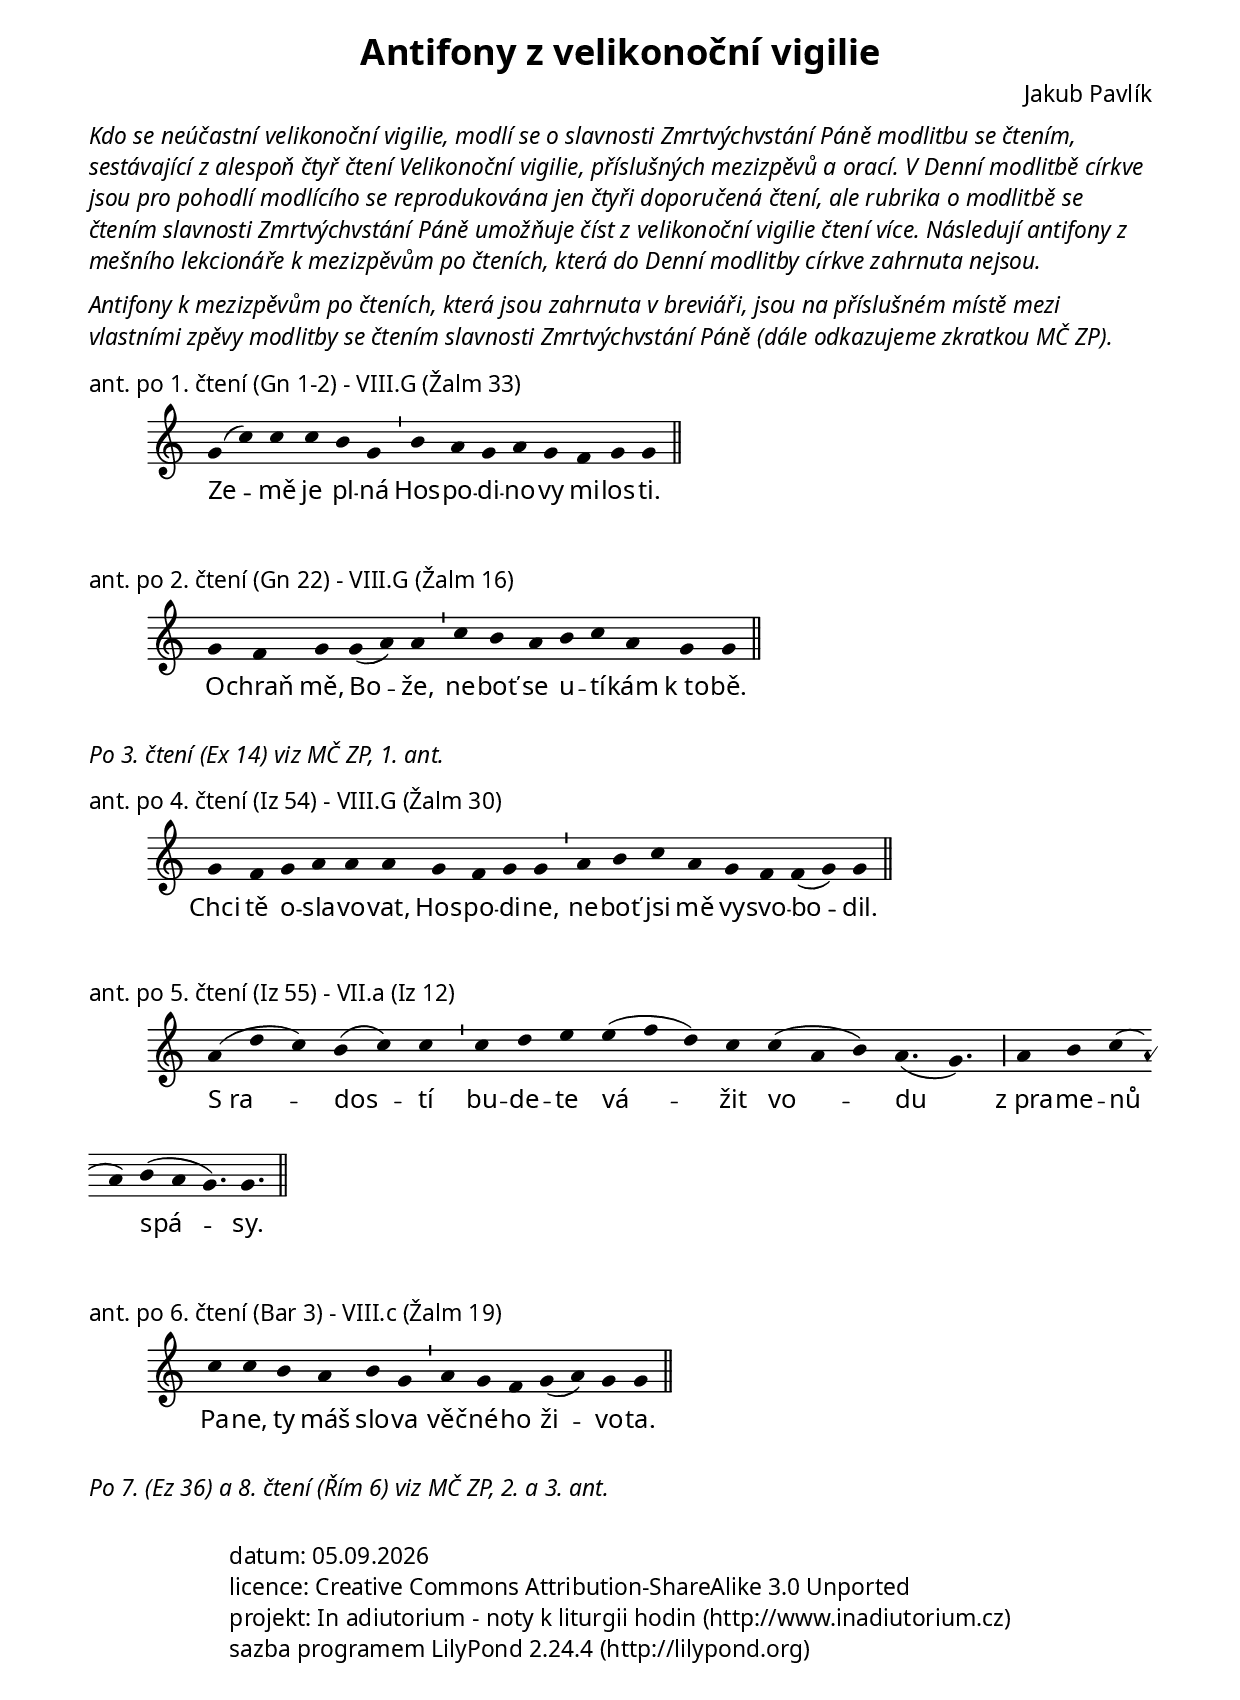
\version "2.19.83"

\include "spolecne.ly"

\header {
  title = "Antifony z velikonoční vigilie"
  composer = "Jakub Pavlík"
}

\markup\wordwrap\italic{
  Kdo se neúčastní velikonoční vigilie, modlí se o slavnosti Zmrtvýchvstání Páně modlitbu se čtením,
  sestávající z alespoň čtyř čtení Velikonoční vigilie, příslušných mezizpěvů a orací.
  V Denní modlitbě církve jsou pro pohodlí modlícího se reprodukována jen čtyři doporučená čtení,
  ale rubrika o modlitbě se čtením slavnosti Zmrtvýchvstání Páně umožňuje číst z velikonoční vigilie čtení více.
  Následují antifony z mešního lekcionáře k mezizpěvům po čteních, která do Denní modlitby církve
  zahrnuta nejsou.
}
\markup\wordwrap\italic{
  Antifony k mezizpěvům po čteních, která jsou zahrnuta v breviáři, jsou na příslušném místě
  mezi vlastními zpěvy modlitby se čtením slavnosti Zmrtvýchvstání Páně
  (dále odkazujeme zkratkou MČ ZP).
}

\score {
  \relative c'' {
    \choralniRezim
    g4( c) c c b g \barMin b a g a g f g g \barFinalis
  }
  \addlyrics {
    Ze -- mě je pl -- ná
    Hos -- po -- di -- no -- vy mi -- los -- ti.
  }
  \header {
    quid = "ant. po 1. čtení (Gn 1-2)"
    modus = "VIII"
    differentia = "G"
    psalmus = "Žalm 33"
    fial = "antifony/velikonoce_tyden1_3utery.ly#rch-a3?-aleluja"
    id = "mc-xa1"
    piece = \markup {\sestavTitulek}
  }
}

\score {
  \relative c'' {
    \choralniRezim
    g4 f g g( a) a \barMin
    c b a b c a g g \barFinalis
  }
  \addlyrics {
    O -- chraň mě, Bo -- že,
    ne -- boť se u -- tí -- kám k_to -- bě.
  }
  \header {
    quid = "ant. po 2. čtení (Gn 22)"
    modus = "VIII"
    differentia = "G"
    psalmus = "Žalm 16"
    placet = "daný závěr s daným textem je málo zpěvný, _tobě_ musí být jinak"
    id = "mc-xa2"
    piece = \markup {\sestavTitulek}
  }
}

\markup\italic{Po 3. čtení (Ex 14) viz MČ ZP, 1. ant.}

\score {
  \relative c'' {
    \choralniRezim
    g4 f g a a a g f g g \barMin
    a b c a g f f( g) g \barFinalis
  }
  \addlyrics {
    Chci tě o -- sla -- vo -- vat, Hos -- po -- di -- ne,
    ne -- boť jsi mě vy -- svo -- bo -- dil.
  }
  \header {
    quid = "ant. po 4. čtení (Iz 54)"
    modus = "VIII"
    differentia = "G"
    psalmus = "Žalm 30"
    placet = "melodie tíhne k důrazu na pomocné sloveso _jsi_"
    id = "mc-xa4"
    piece = \markup {\sestavTitulek}
  }
}

\score {
  \relative c'' {
    \choralniRezim
    a4( d c) b( c) c \barMin
    c d e e( f d) c c( a b) a4.( g) \barMaior
    a4 b c( a) b( a g4.) g \barFinalis
  }
  \addlyrics {
    S_ra -- dos -- tí
    bu -- de -- te vá -- žit vo -- du
    z_pra -- me -- nů spá -- sy.
  }
  \header {
    quid = "ant. po 5. čtení (Iz 55)"
    modus = "VII"
    differentia = "a"
    psalmus = "Iz 12"
    fial = "antifony/velikonoce_tyden2_5ctvrtek.ly#rch-a2?-aleluja"
    id = "mc-xa5"
    piece = \markup {\sestavTitulek}
  }
}

\score {
  \relative c'' {
    \choralniRezim
    c4 c b a b g \barMin
    a g f g( a) g g \barFinalis
  }
  \addlyrics {
    Pa -- ne, ty máš slo -- va
    věč -- né -- ho ži -- vo -- ta.
  }
  \header {
    quid = "ant. po 6. čtení (Bar 3)"
    modus = "VIII"
    differentia = "c"
    psalmus = "Žalm 19"
    id = "mc-xa6"
    piece = \markup {\sestavTitulek}
  }
}

\markup\italic{Po 7. (Ez 36) a 8. čtení (Řím 6) viz MČ ZP, 2. a 3. ant.}
